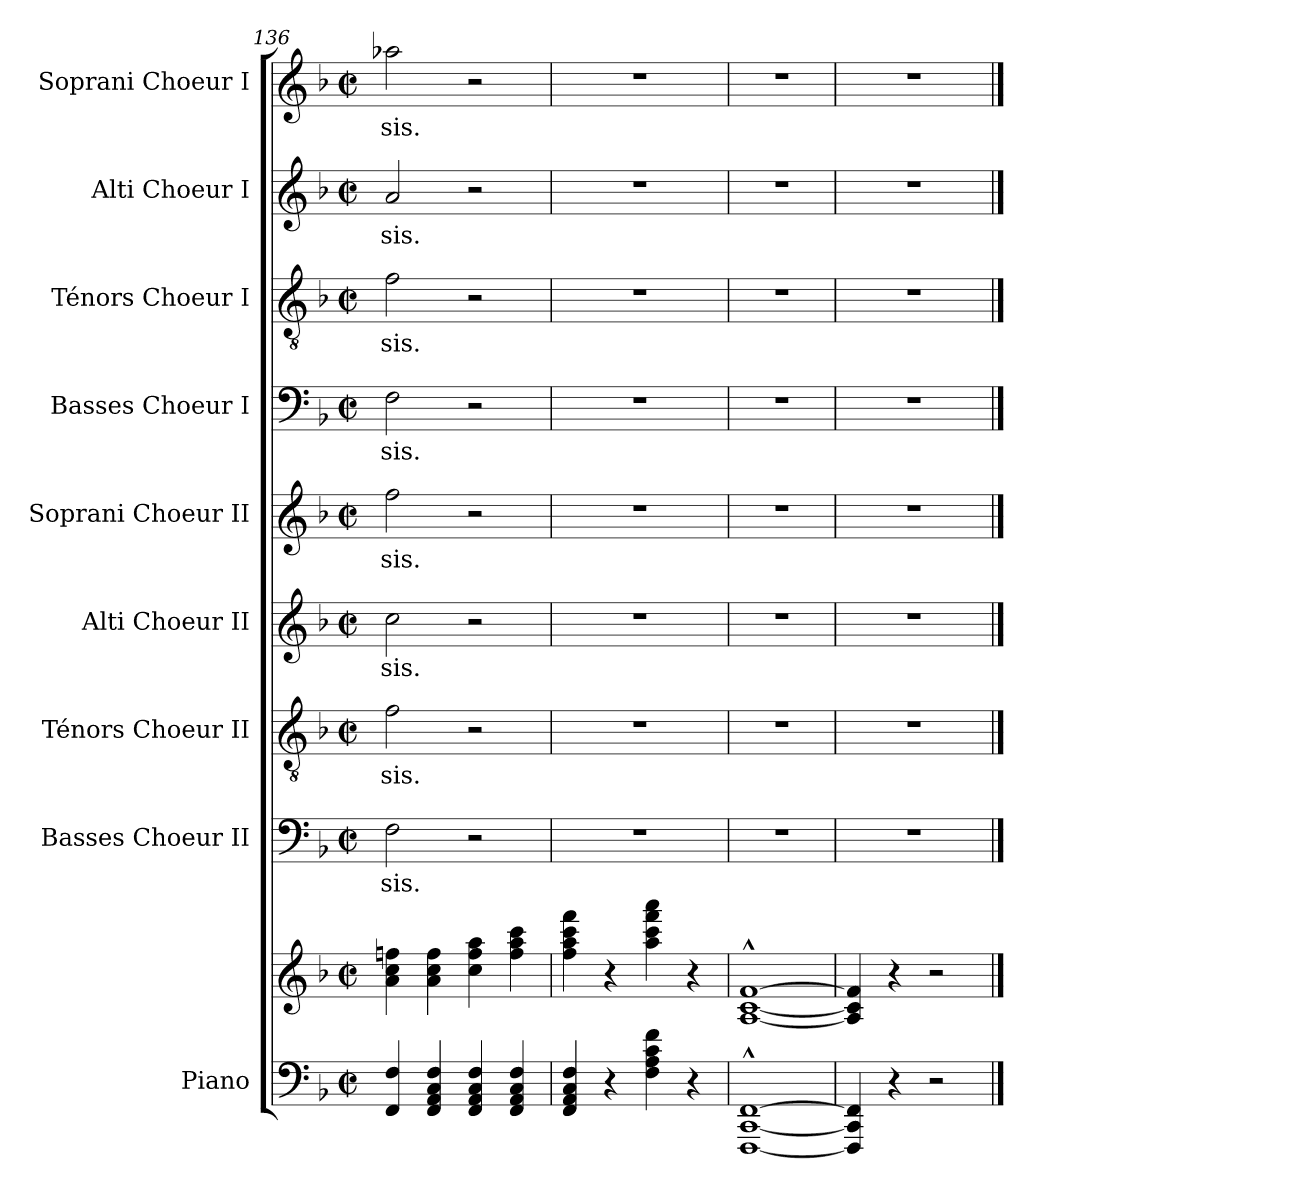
**kern	**kern	**kern	**text	**kern	**text	**kern	**text	**kern	**text	**kern	**text	**kern	**text	**kern	**text	**kern	**text
*part9	*part9	*part8	*part8	*part7	*part7	*part6	*part6	*part5	*part5	*part4	*part4	*part3	*part3	*part2	*part2	*part1	*part1
*staff10	*staff9	*staff8	*staff8	*staff7	*staff7	*staff6	*staff6	*staff5	*staff5	*staff4	*staff4	*staff3	*staff3	*staff2	*staff2	*staff1	*staff1
*I"Piano	*	*I"Basses Choeur II	*	*I"Ténors Choeur II	*	*I"Alti Choeur II	*	*I"Soprani Choeur II	*	*I"Basses Choeur I	*	*I"Ténors Choeur I	*	*I"Alti Choeur I	*	*I"Soprani Choeur I	*
*I'Pia.	*	*I'B.2	*	*I'T.2	*	*I'A.2	*	*I'S.2	*	*I'B.1	*	*I'T.1	*	*I'A.1	*	*I'S.1	*
*clefF4	*clefG2	*clefF4	*	*clefGv2	*	*clefG2	*	*clefG2	*	*clefF4	*	*clefGv2	*	*clefG2	*	*clefG2	*
*	*	*	*	*	*	*	*	*	*	*	*	*	*	*	*	*ITrd2c3	*
*k[b-]	*k[b-]	*k[b-]	*	*k[b-]	*	*k[b-]	*	*k[b-]	*	*k[b-]	*	*k[b-]	*	*k[b-]	*	*k[f#c#]	*
*M2/2	*M2/2	*M2/2	*	*M2/2	*	*M2/2	*	*M2/2	*	*M2/2	*	*M2/2	*	*M2/2	*	*M2/2	*
*met(c|)	*met(c|)	*met(c|)	*	*met(c|)	*	*met(c|)	*	*met(c|)	*	*met(c|)	*	*met(c|)	*	*met(c|)	*	*met(c|)	*
=136	=136	=136	=136	=136	=136	=136	=136	=136	=136	=136	=136	=136	=136	=136	=136	=136	=136
4FF/ 4F/	4a\ 4cc\ 4ffn\	2F\	-sis.	2f\	-sis.	2cc\	-sis.	2ffi\	-sis.	2F\	-sis.	2f\	-sis.	2a/	-sis.	2ffni\	-sis.
4FF/ 4AA/ 4C/ 4F/	4a\ 4cc\ 4ff\	.	.	.	.	.	.	.	.	.	.	.	.	.	.	.	.
4FF/ 4AA/ 4C/ 4F/	4cc\ 4ff\ 4aa\	2r	.	2r	.	2r	.	2r	.	2r	.	2r	.	2r	.	2r	.
4FF/ 4AA/ 4C/ 4F/	4ff\ 4aa\ 4ccc\	.	.	.	.	.	.	.	.	.	.	.	.	.	.	.	.
=137	=137	=137	=137	=137	=137	=137	=137	=137	=137	=137	=137	=137	=137	=137	=137	=137	=137
4FF/ 4AA/ 4C/ 4F/	4ff\ 4aa\ 4ccc\ 4fff\	1r	.	1r	.	1r	.	1r	.	1r	.	1r	.	1r	.	1r	.
4r	4r	.	.	.	.	.	.	.	.	.	.	.	.	.	.	.	.
4F\ 4A\ 4c\ 4f\	4aa\ 4ccc\ 4fff\ 4aaa\	.	.	.	.	.	.	.	.	.	.	.	.	.	.	.	.
4r	4r	.	.	.	.	.	.	.	.	.	.	.	.	.	.	.	.
=138	=138	=138	=138	=138	=138	=138	=138	=138	=138	=138	=138	=138	=138	=138	=138	=138	=138
[1FFF^^ [1CC^^ [1FF^^	[1A^^ [1c^^ [1f^^	1r	.	1r	.	1r	.	1r	.	1r	.	1r	.	1r	.	1r	.
=139	=139	=139	=139	=139	=139	=139	=139	=139	=139	=139	=139	=139	=139	=139	=139	=139	=139
4FFF/] 4CC/] 4FF/]	4A/] 4c/] 4f/]	1r	.	1r	.	1r	.	1r	.	1r	.	1r	.	1r	.	1r	.
4r	4r	.	.	.	.	.	.	.	.	.	.	.	.	.	.	.	.
2r	2r	.	.	.	.	.	.	.	.	.	.	.	.	.	.	.	.
==	==	==	==	==	==	==	==	==	==	==	==	==	==	==	==	==	==
*-	*-	*-	*-	*-	*-	*-	*-	*-	*-	*-	*-	*-	*-	*-	*-	*-	*-
